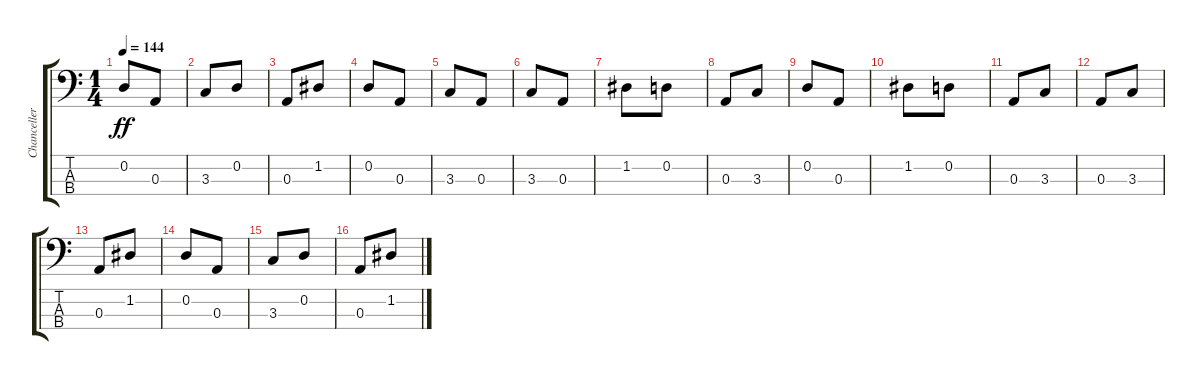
\track ("Chanceller" "Chanceller") {instrument electricbassfinger}
\staff {score tabs}
\tuning (G2 D2 A1 D1) {hide}
\ts (1 4)
\tempo 144
\clef f4
\ks c
0.2.8{dy ff} 0.3.8 |
3.3.8 0.2.8 |
0.3.8 1.2.8 |
0.2.8 0.3.8 |
3.3.8 0.3.8 |
3.3.8 0.3.8 |
1.2.8 0.2.8 |
0.3.8 3.3.8 |
0.2.8 0.3.8 |
1.2.8 0.2.8 |
0.3.8 3.3.8 |
0.3.8 3.3.8 |
0.3.8 1.2.8 |
0.2.8 0.3.8 |
3.3.8 0.2.8 |
0.3.8 1.2.8
